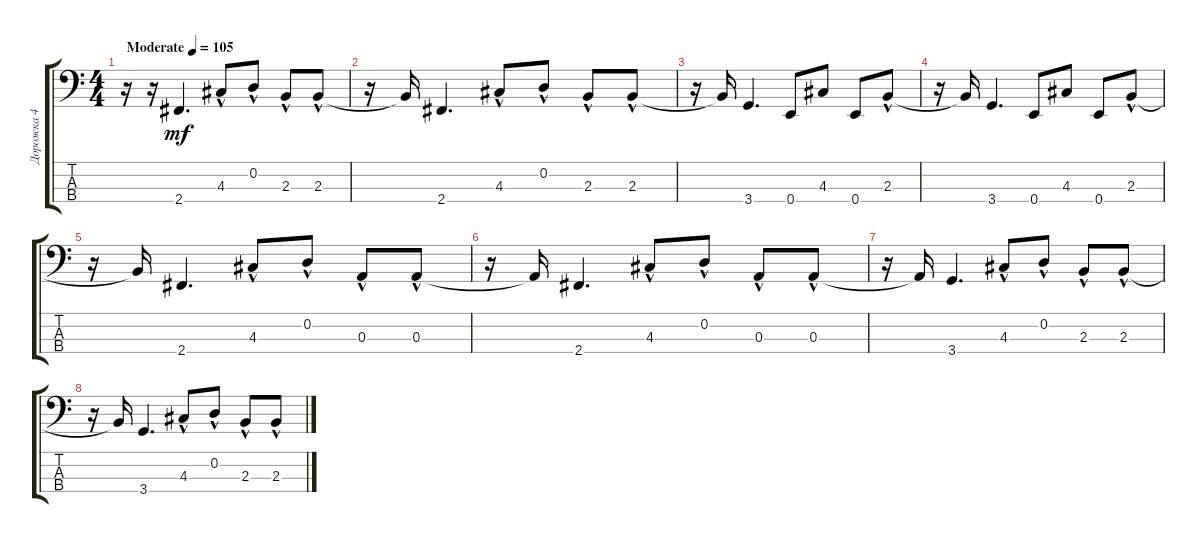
\track ("Дорожка 4" "Дорожка 4") {instrument electricbassfinger}
\staff {score tabs}
\tuning (G2 D2 A1 E1) {hide}
\ts (4 4)
\tempo (105 "Moderate")
\clef f4
\ks c
r.16{dy mf instrument electricbassfinger} r.16 2.4.4{d} 4.3{hac}.8 0.2{hac}.8 2.3{hac}.8 2.3{hac}.8 |
r.16 2.3{t}.16 2.4.4{d} 4.3{hac}.8 0.2{hac}.8 2.3{hac}.8 2.3{hac}.8 |
r.16 2.3{t}.16 3.4.4{d} 0.4.8 4.3.8 0.4.8 2.3{hac}.8 |
r.16 2.3{t}.16 3.4.4{d} 0.4.8 4.3.8 0.4.8 2.3{hac}.8 |
r.16 2.3{t}.16 2.4.4{d} 4.3{hac}.8 0.2{hac}.8 0.3{hac}.8 0.3{hac}.8 |
r.16 0.3{t}.16 2.4.4{d} 4.3{hac}.8 0.2{hac}.8 0.3{hac}.8 0.3{hac}.8 |
r.16 0.3{t}.16 3.4.4{d} 4.3{hac}.8 0.2{hac}.8 2.3{hac}.8 2.3{hac}.8 |
r.16 2.3{t}.16 3.4.4{d} 4.3{hac}.8 0.2{hac}.8 2.3{hac}.8 2.3{hac}.8
